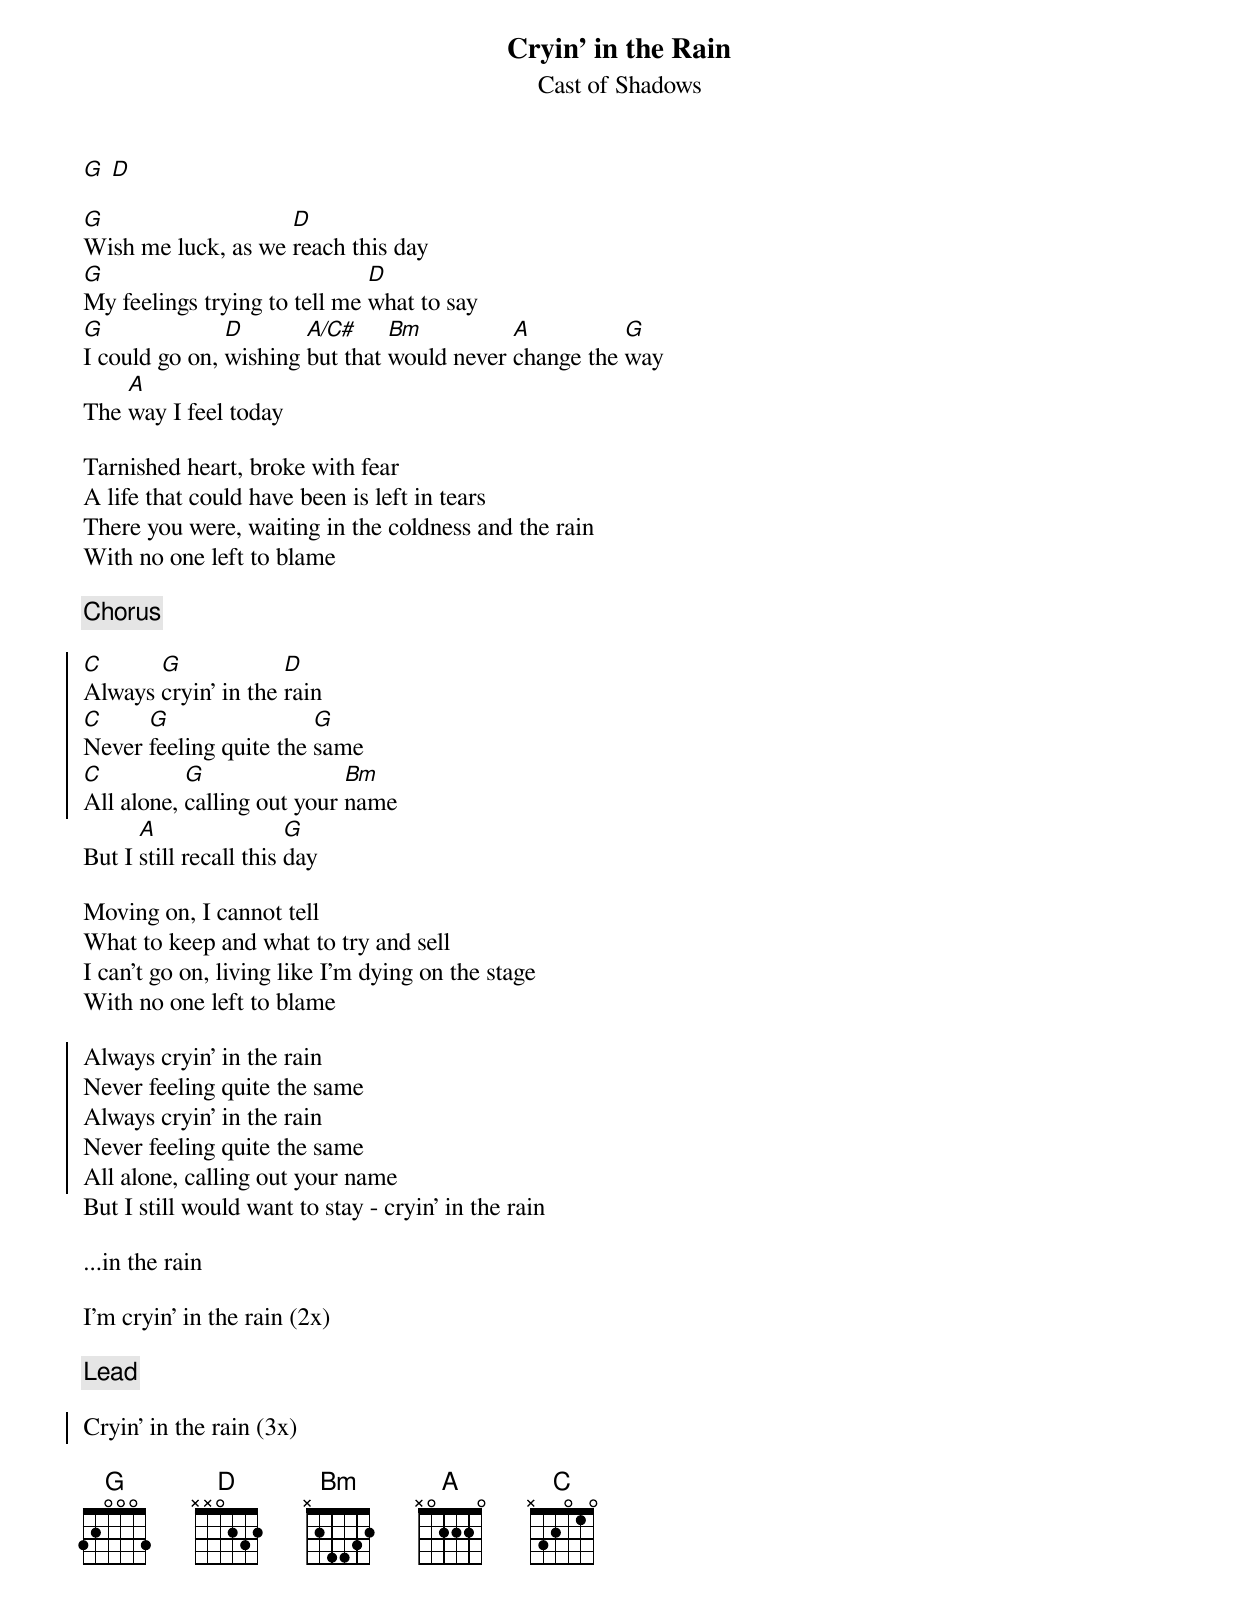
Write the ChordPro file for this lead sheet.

{t:Cryin' in the Rain}
{st:Cast of Shadows}
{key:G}

[G] [D]

[G]Wish me luck, as we [D]reach this day
[G]My feelings trying to tell me [D]what to say
[G]I could go on, [D]wishing [A/C#]but that [Bm]would never [A]change the [G]way
The [A]way I feel today

Tarnished heart, broke with fear
A life that could have been is left in tears
There you were, waiting in the coldness and the rain
With no one left to blame

{c:Chorus}

{soc}
[C]Always [G]cryin' in the [D]rain
[C]Never [G]feeling quite the [G]same
[C]All alone, [G]calling out your [Bm]name
{eoc}
But I [A]still recall this [G]day

Moving on, I cannot tell
What to keep and what to try and sell
I can't go on, living like I'm dying on the stage
With no one left to blame

{soc}
Always cryin' in the rain
Never feeling quite the same
Always cryin' in the rain
Never feeling quite the same
All alone, calling out your name
{eoc}
But I still would want to stay - cryin' in the rain

...in the rain

I'm cryin' in the rain (2x)

{c:Lead}

{soc}
Cryin' in the rain (3x)
{eoc}

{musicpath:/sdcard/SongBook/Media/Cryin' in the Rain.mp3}
